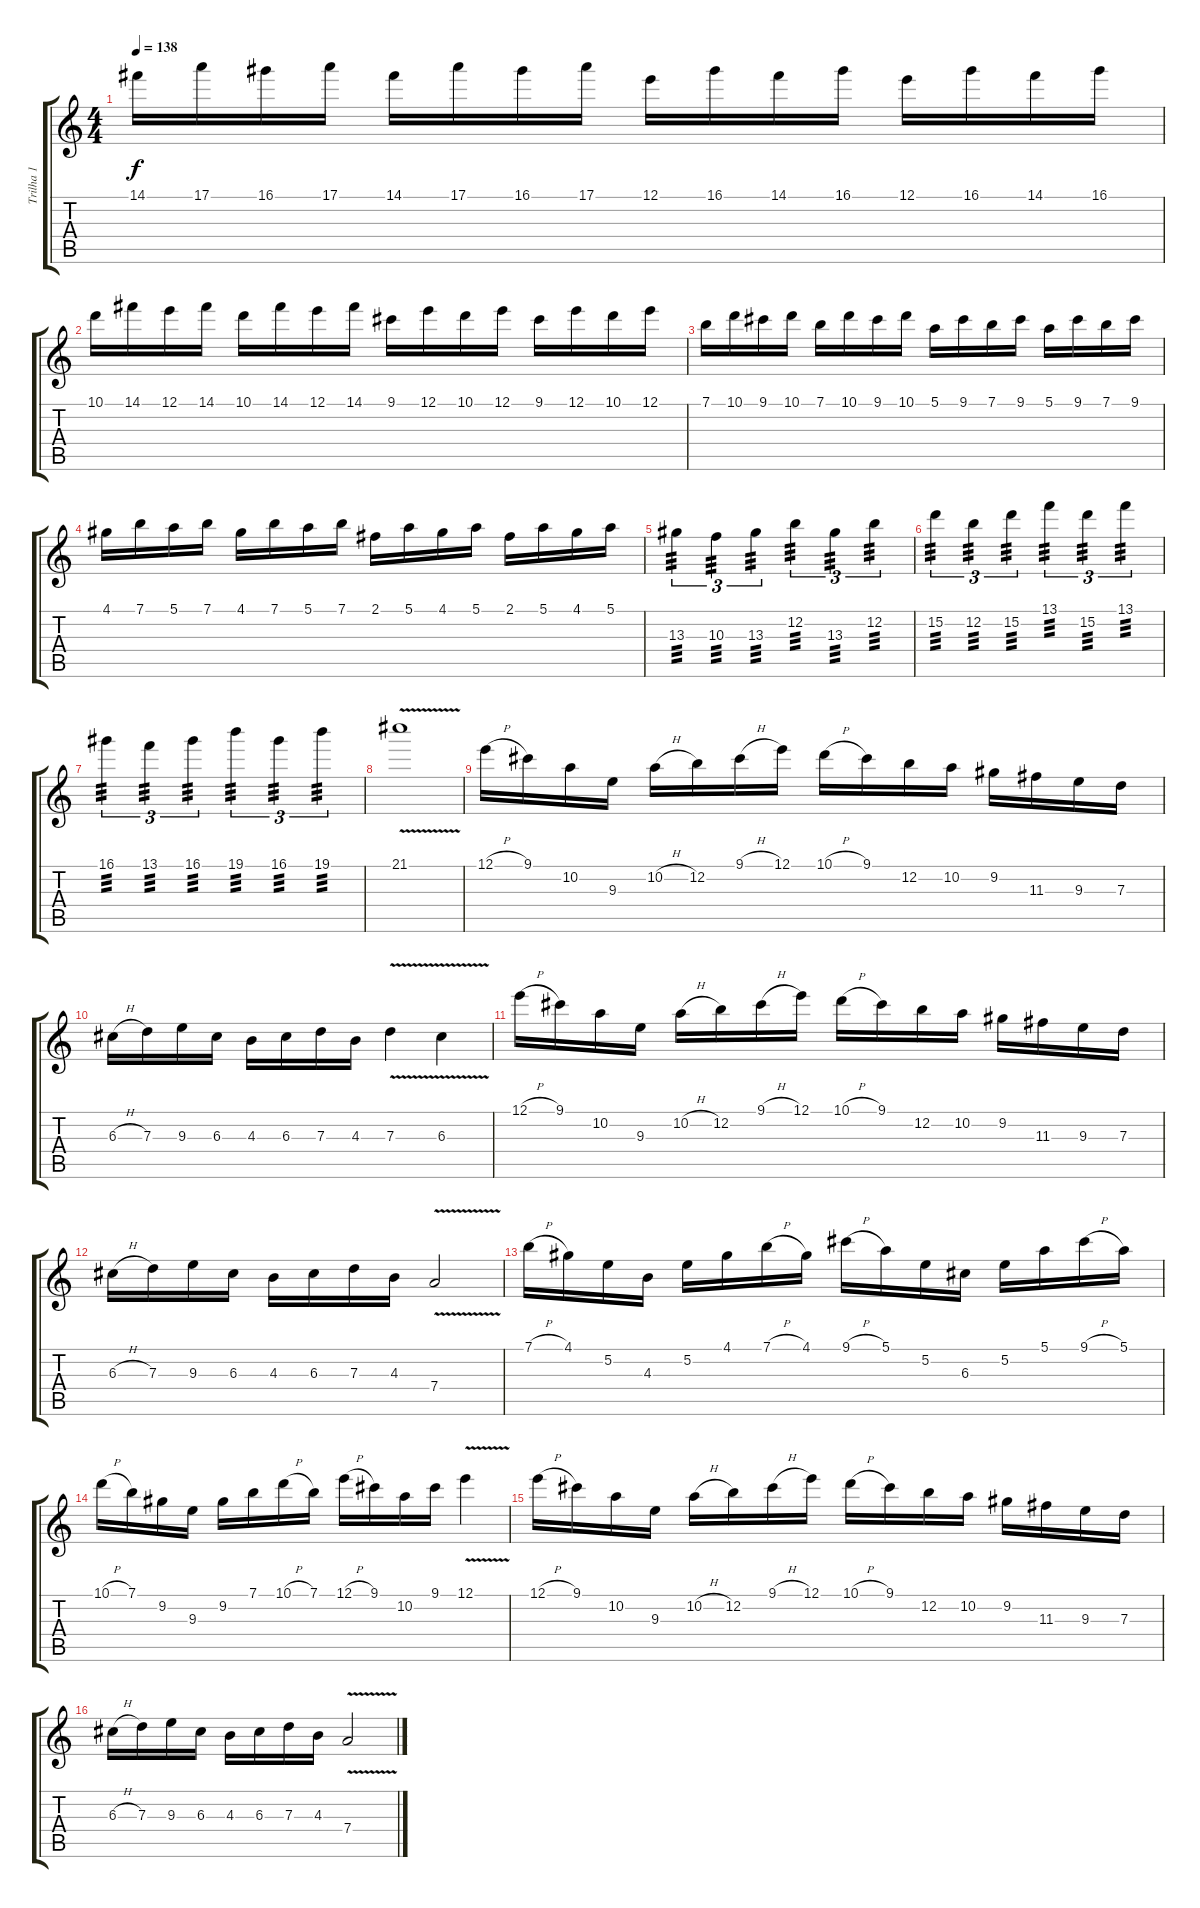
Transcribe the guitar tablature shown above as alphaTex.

\track ("Trilha 1" "Trilha 1") {instrument overdrivenguitar}
\staff {score tabs}
\tuning (E4 B3 G3 D3 A2 E2) {hide}
\ts (4 4)
\tempo 138
\clef g2
\ks c
14.1.16{dy f} 17.1.16 16.1.16 17.1.16 14.1.16 17.1.16 16.1.16 17.1.16 12.1.16 16.1.16 14.1.16 16.1.16 12.1.16 16.1.16 14.1.16 16.1.16 |
10.1.16 14.1.16 12.1.16 14.1.16 10.1.16 14.1.16 12.1.16 14.1.16 9.1.16 12.1.16 10.1.16 12.1.16 9.1.16 12.1.16 10.1.16 12.1.16 |
7.1.16 10.1.16 9.1.16 10.1.16 7.1.16 10.1.16 9.1.16 10.1.16 5.1.16 9.1.16 7.1.16 9.1.16 5.1.16 9.1.16 7.1.16 9.1.16 |
4.1.16 7.1.16 5.1.16 7.1.16 4.1.16 7.1.16 5.1.16 7.1.16 2.1.16 5.1.16 4.1.16 5.1.16 2.1.16 5.1.16 4.1.16 5.1.16 |
13.3.4{tu (3 2) tp 3} 10.3.4{tu (3 2) tp 3} 13.3.4{tu (3 2) tp 3} 12.2.4{tu (3 2) tp 3} 13.3.4{tu (3 2) tp 3} 12.2.4{tu (3 2) tp 3} |
15.2.4{tu (3 2) tp 3} 12.2.4{tu (3 2) tp 3} 15.2.4{tu (3 2) tp 3} 13.1.4{tu (3 2) tp 3} 15.2.4{tu (3 2) tp 3} 13.1.4{tu (3 2) tp 3} |
16.1.4{tu (3 2) tp 3} 13.1.4{tu (3 2) tp 3} 16.1.4{tu (3 2) tp 3} 19.1.4{tu (3 2) tp 3} 16.1.4{tu (3 2) tp 3} 19.1.4{tu (3 2) tp 3} |
21.1{v}.1 |
12.1{h}.16 9.1.16 10.2.16 9.3.16 10.2{h}.16 12.2.16 9.1{h}.16 12.1.16 10.1{h}.16 9.1.16 12.2.16 10.2.16 9.2.16 11.3.16 9.3.16 7.3.16 |
6.3{h}.16 7.3.16 9.3.16 6.3.16 4.3.16 6.3.16 7.3.16 4.3.16 7.3{v}.4 6.3{v}.4 |
12.1{h}.16 9.1.16 10.2.16 9.3.16 10.2{h}.16 12.2.16 9.1{h}.16 12.1.16 10.1{h}.16 9.1.16 12.2.16 10.2.16 9.2.16 11.3.16 9.3.16 7.3.16 |
6.3{h}.16 7.3.16 9.3.16 6.3.16 4.3.16 6.3.16 7.3.16 4.3.16 7.4{v}.2 |
7.1{h}.16 4.1.16 5.2.16 4.3.16 5.2.16 4.1.16 7.1{h}.16 4.1.16 9.1{h}.16 5.1.16 5.2.16 6.3.16 5.2.16 5.1.16 9.1{h}.16 5.1.16 |
10.1{h}.16 7.1.16 9.2.16 9.3.16 9.2.16 7.1.16 10.1{h}.16 7.1.16 12.1{h}.16 9.1.16 10.2.16 9.1.16 12.1{v}.4 |
12.1{h}.16 9.1.16 10.2.16 9.3.16 10.2{h}.16 12.2.16 9.1{h}.16 12.1.16 10.1{h}.16 9.1.16 12.2.16 10.2.16 9.2.16 11.3.16 9.3.16 7.3.16 |
6.3{h}.16 7.3.16 9.3.16 6.3.16 4.3.16 6.3.16 7.3.16 4.3.16 7.4{v}.2
